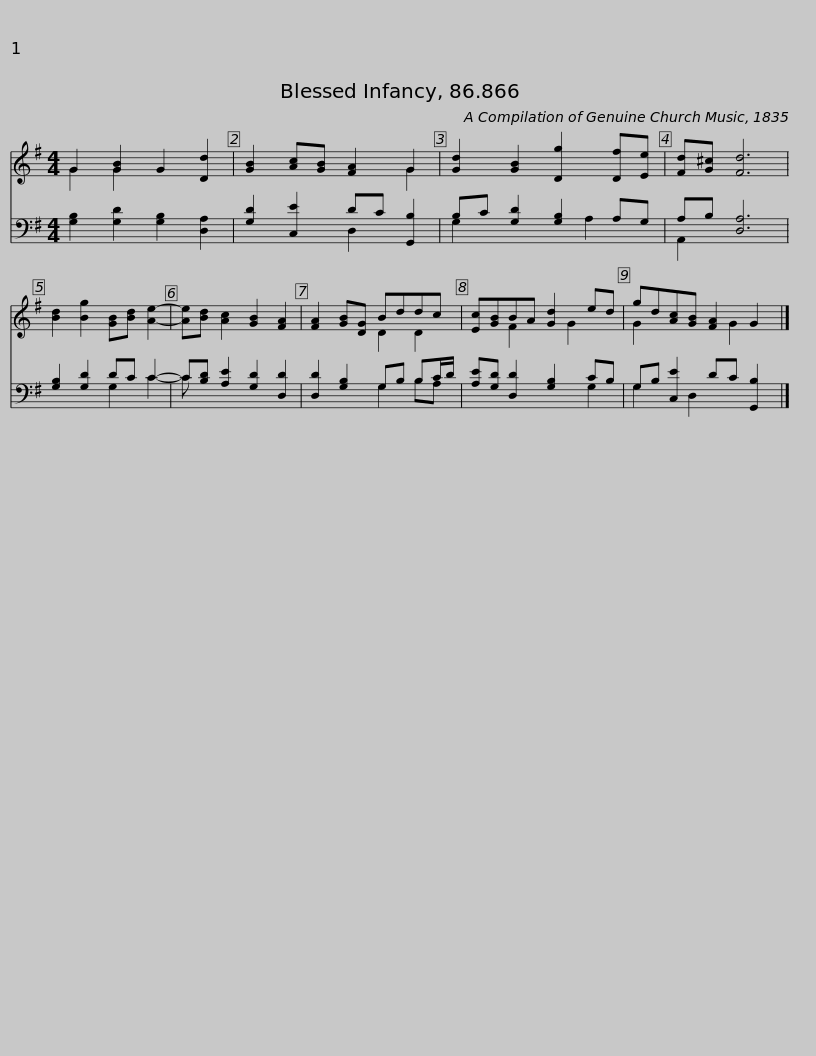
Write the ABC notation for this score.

X:1
%%score ( 1 2 ) ( 3 4 )
L:1/8
M:4/4
I:linebreak $
K:G
V:1 treble
V:2 treble
V:3 bass
V:4 bass
V:1
 G2 [GB]2 G2 [Dd]2 | [GB]2 [Ac][GB] [FA]2 G2 | [Gd]2 [GB]2 [Dg]2 [Df][Ee] | [Fd][G^c] [Fd]6 | [Bd]2 [Bg]2 [GB][Bd] [Ae]2- |$ %5
 [Ae][Bd] [Ac]2 [GB]2 [FA]2 | [FA]2 [GB][DG] Bddc | [Ec][GB]BA [Gd]2 ed | gd[Ac][GB] [FA]2 G2 |] %9
V:2
 G2 G2 x4 | x6 G2 | x8 | x8 | x8 |$ %5
 x8 | x4 D2 D2 | x2 F2 x G2 x | G2 x3 G2 x |] %9
V:3
 [G,B,]2 [G,D]2 [G,B,]2 [D,A,]2 | [G,D]2 [C,E]2 DC [G,,B,]2 | B,C [G,D]2 [G,B,]2 A,G, | A,B, [D,A,]6 | [G,B,]2 [G,D]2 DC C2- |$ %5
 C[B,D] [A,E]2 [G,D]2 [D,D]2 | [D,D]2 [G,B,]2 G,B, B,C/D/ | [A,E][G,D] [D,D]2 [G,B,]2 CB, | G,B, [C,E]2 DC [G,,B,]2 |] %9
V:4
 x8 | x4 D,2 x2 | G,2 x3 A,2 x | A,,2 x6 | x4 G,2 C2- |$ %5
 C x7 | x4 G,2 B,A, | x6 G,2 | G,2 x D,2 x3 |] %9
